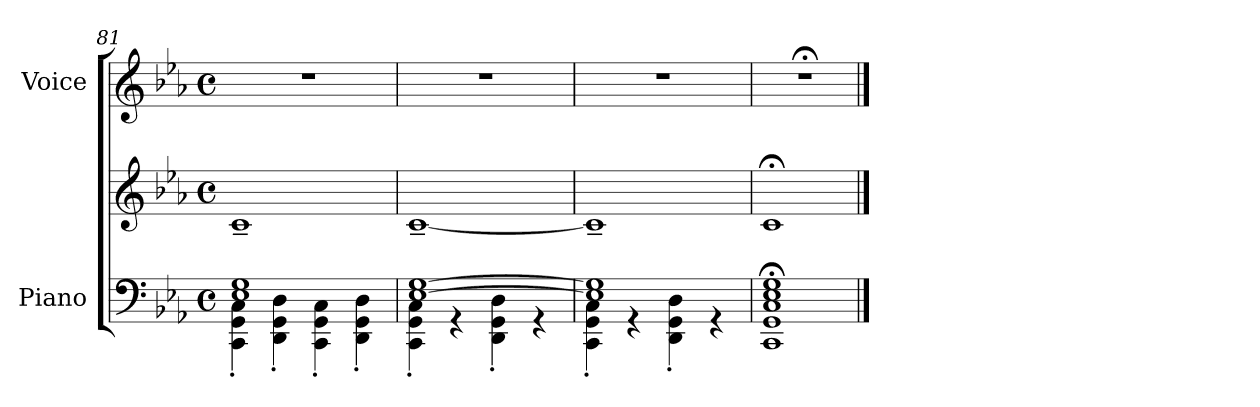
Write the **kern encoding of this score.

**kern	**kern	**kern
*part2	*part2	*part1
*staff3	*staff2	*staff1
*I"Piano	*	*I"Voice
*I'Pno	*	*
!!LO:LB:g=z
*clefF4	*clefG2	*clefG2
*k[b-e-a-]	*k[b-e-a-]	*k[b-e-a-]
*M4/4	*M4/4	*M4/4
*met(c)	*met(c)	*met(c)
=81	=81	=81
*^	*	*
1E- 1G	4CC\' 4GG\' 4C\'	1c~	1r
.	4DD\' 4GG\' 4D\'	.	.
.	4CC\' 4GG\' 4C\'	.	.
.	4DD\' 4GG\' 4D\'	.	.
=82	=82	=82	=82
[1E- [1G	4CC\' 4GG\' 4C\'	[1c~	1r
.	4r	.	.
.	4DD\' 4GG\' 4D\'	.	.
.	4r	.	.
=83	=83	=83	=83
1E-] 1G]	4CC\' 4GG\' 4C\'	1c~]	1r
.	4r	.	.
.	4DD\' 4GG\' 4D\'	.	.
.	4r	.	.
*v	*v	*	*
=84	=84	=84
1CC; 1GG; 1C; 1E-; 1G;	1c;<	1r;<
==	==	==
*-	*-	*-
